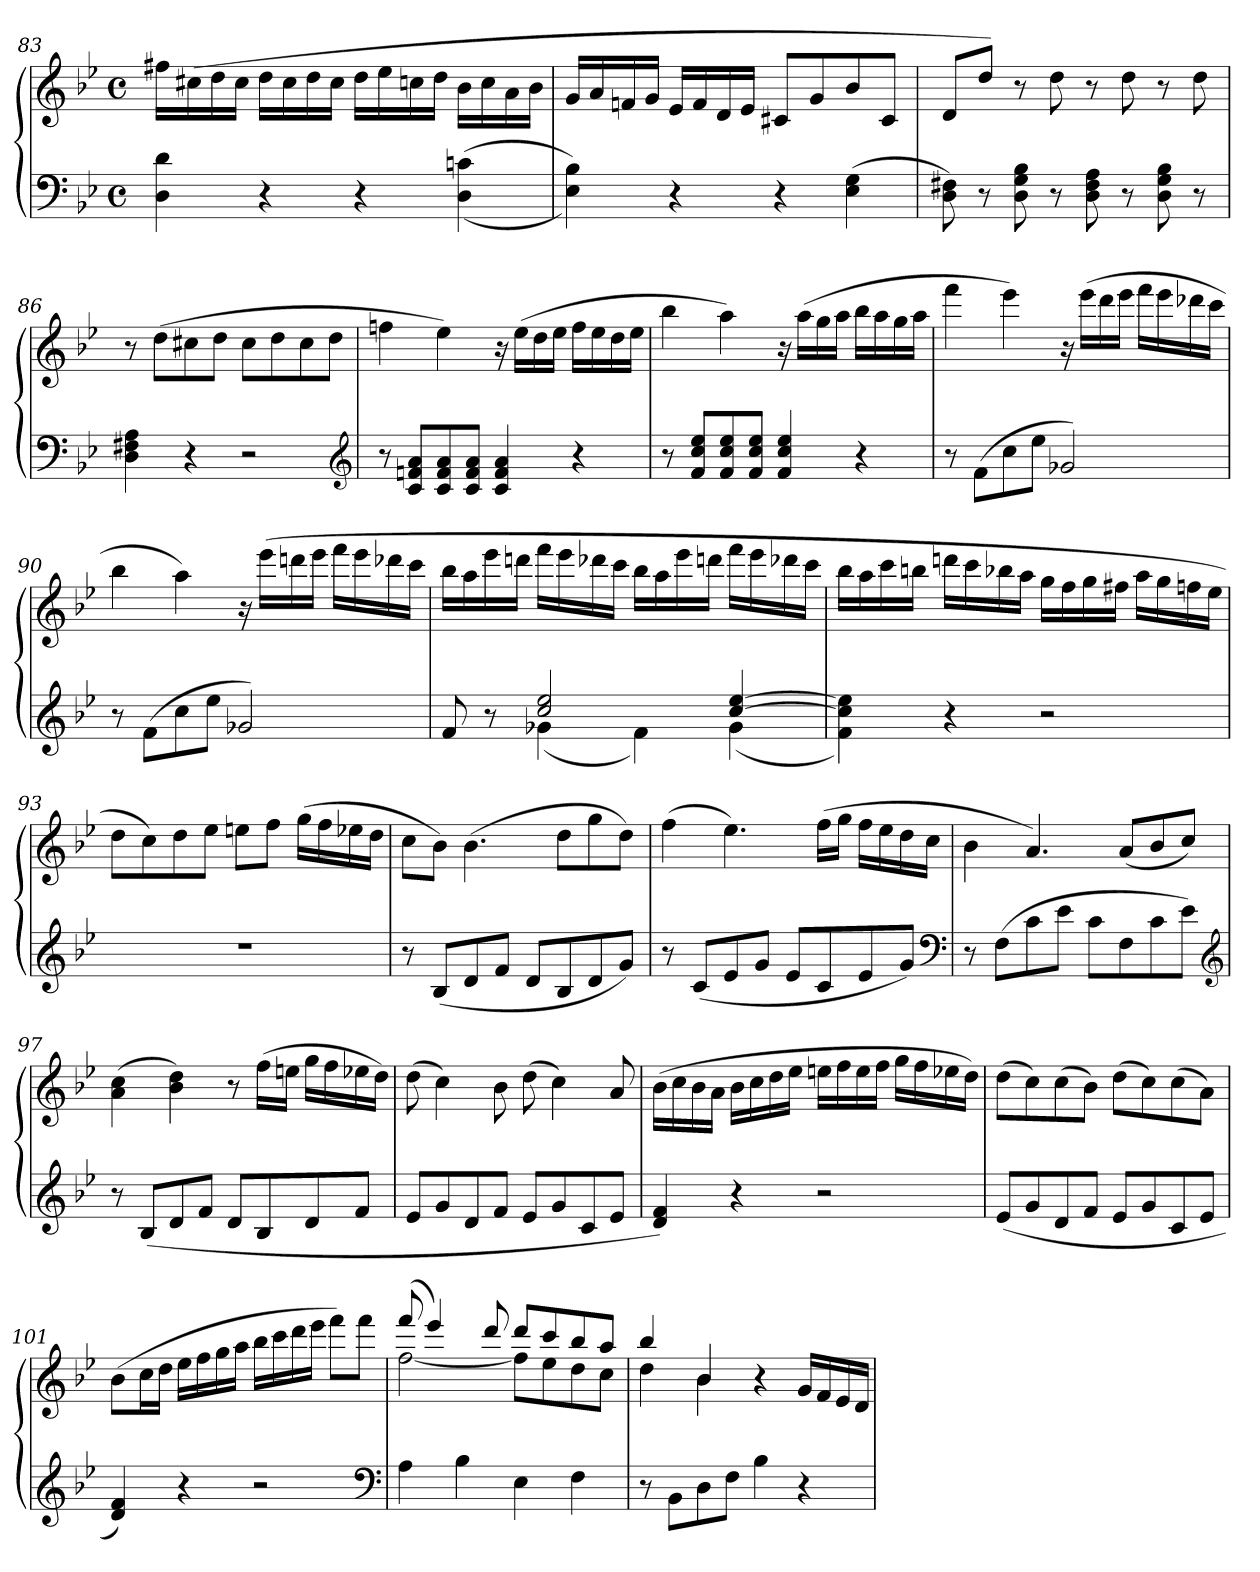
**kern	**kern
*part1	*part1
*staff2	*staff1
*clefF4	*clefG2
*k[b-e-]	*k[b-e-]
*M4/4	*M4/4
*met(c)	*met(c)
=83	=83
4D 4d	16ff#XLL
.	(16cc#X
.	16dd
.	16cc#JJ
4r	16ddLL
.	16cc#
.	16dd
.	16cc#JJ
4r	16ddLL
.	16ee-
.	16ccn
.	16ddJJ
(>(<4D\ 4cn\	16b-LL
.	16cc
.	16a
.	16b-JJ
=84	=84
4E- 4B-))	16gLL
.	16a
.	16fn
.	16gJJ
4r	16e-LL
.	16f
.	16d
.	16e-JJ
4r	8c#XL
.	8g
(4E- 4G	8b-
.	8c#J
=85	=85
8D 8F#X)	8dL
8r	8ddJ)
8D 8G 8B-	8r
8r	8dd
8D 8F# 8A	8r
8r	8dd
8D 8G 8B-	8r
8r	8dd
=86	=86
4D 4F#X 4A	8r
.	(8ddL
4r	8cc#X
.	8ddJ
2r	8cc#L
.	8dd
.	8cc#
.	8ddJ
*clefG2	*
=87	=87
8r	4ffn
8c 8fn 8aL	.
8c 8f 8a	4ee-)
8c 8f 8aJ	.
4c 4f 4a	16r
.	(16ee-LL
.	16dd
.	16ee-JJ
4r	16ffLL
.	16ee-
.	16dd
.	16ee-JJ
=88	=88
8r	4bb-
8f/ 8cc/ 8ee-/L	.
8f/ 8cc/ 8ee-/	4aa)
8f/ 8cc/ 8ee-/J	.
4f/ 4cc/ 4ee-/	16r
.	(16aaLL
.	16gg
.	16aaJJ
4r	16bb-LL
.	16aa
.	16gg
.	16aaJJ
=89	=89
8r	4fff
(8fL	.
8cc	4eee-)
8ee-J	.
2g-X)	16r
.	(16eee-LL
.	16ddd
.	16eee-JJ
.	16fffLL
.	16eee-
.	16ddd-X
.	16cccJJ
=90	=90
8r	4bb-
(8fL	.
8cc	4aa)
8ee-J	.
2g-X)	16r
.	(16eee-LL
.	16dddn
.	16eee-JJ
.	16fffLL
.	16eee-
.	16ddd-X
.	16cccJJ
=91	=91
*^	*
8f	4ryy	16bb-LL
.	.	16aa
8r	.	16eee-
.	.	16dddnJJ
2cc 2ee-	(4g-X	16fffLL
.	.	16eee-
.	.	16ddd-X
.	.	16cccJJ
.	4f)	16bb-LL
.	.	16aa
.	.	16eee-
.	.	16dddnJJ
[4cc [4ee-	(4g-	16fffLL
.	.	16eee-
.	.	16ddd-X
.	.	16cccJJ
*v	*v	*
=92	=92
4f 4cc] 4ee-])	16bb-LL
.	16aa
.	16ccc
.	16bbnJJ
4r	16dddnLL
.	16ccc
.	16bb-X
.	16aaJJ
2r	16ggLL
.	16ff
.	16gg
.	16ff#XJJ
.	16aaLL
.	16gg
.	16ffn
.	16ee-JJ
=93	=93
1r	8ddL
.	8cc)
.	8dd
.	8ee-J
.	8eenL
.	8ffJ
.	(16ggLL
.	16ff
.	16ee-X
.	16ddJJ
=94	=94
8r	8ccL
(8B-L	8b-J)
8d	(4.b-
8fJ	.
8dL	.
8B-	8ddL
8d	8gg
8gJ)	8ddJ)
=95	=95
8r	(4ff
(8cL	.
8e-	4.ee-)
8gJ	.
8e-L	.
8c	(16ffLL
.	16ggJJ
8e-	16ffLL
.	16ee-
8gJ)	16dd
.	16ccJJ
*clefF4	*
=96	=96
8r	4b-
(8FL	.
8c	4.a)
8e-J	.
8cL	.
8F	(8a/L
8c	8b-/
8e-J)	8cc/J)
*clefG2	*
=97	=97
8r	(4a 4cc
(8B-L	.
8d	4b- 4dd)
8fJ	.
8dL	8r
8B-	(16ffLL
.	16eenJJ
8d	16ggLL
.	16ff
8fJ	16ee-X
.	16ddJJ)
=98	=98
8e-L	(8dd
8g	4cc)
8d	.
8fJ	8b-
8e-L	(8dd
8g	4cc)
8c	.
8e-J	8a
=99	=99
4d 4f)	(16b-LL
.	16cc
.	16b-
.	16aJJ
4r	16b-LL
.	16cc
.	16dd
.	16ee-JJ
2r	16eenLL
.	16ff
.	16ee
.	16ffJJ
.	16ggLL
.	16ff
.	16ee-X
.	16ddJJ)
=100	=100
(8e-L	(8ddL
8g	8cc)
8d	(8cc
8fJ	8b-J)
8e-L	(8ddL
8g	8cc)
8c	(8cc
8e-J	8aJ)
=101	=101
4d 4f)	(8b-L
.	16ccL
.	16ddJJ
4r	16ee-LL
.	16ff
.	16gg
.	16aaJJ
2r	16bb-LL
.	16ccc
.	16ddd
.	16eee-JJ
.	8fffL)
.	8fffJ
*clefF4	*
=102	=102
*	*^
4A	(8fff	[2ff
.	4eee-)	.
4B-	.	.
.	8ddd	.
4E-	8dddL	8ffL]
.	8ccc	8ee-
4F	8bb-	8dd
.	8aaJ	8ccJ
=103	=103	=103
8r	4bb-	4dd
8BB-L	.	.
8D	4b-	4b-
8FJ	.	.
4B-	4r	2ryy
4r	16gLL	.
.	16f	.
.	16e-	.
.	16dJJ	.
*	*v	*v
=	=
*-	*-
